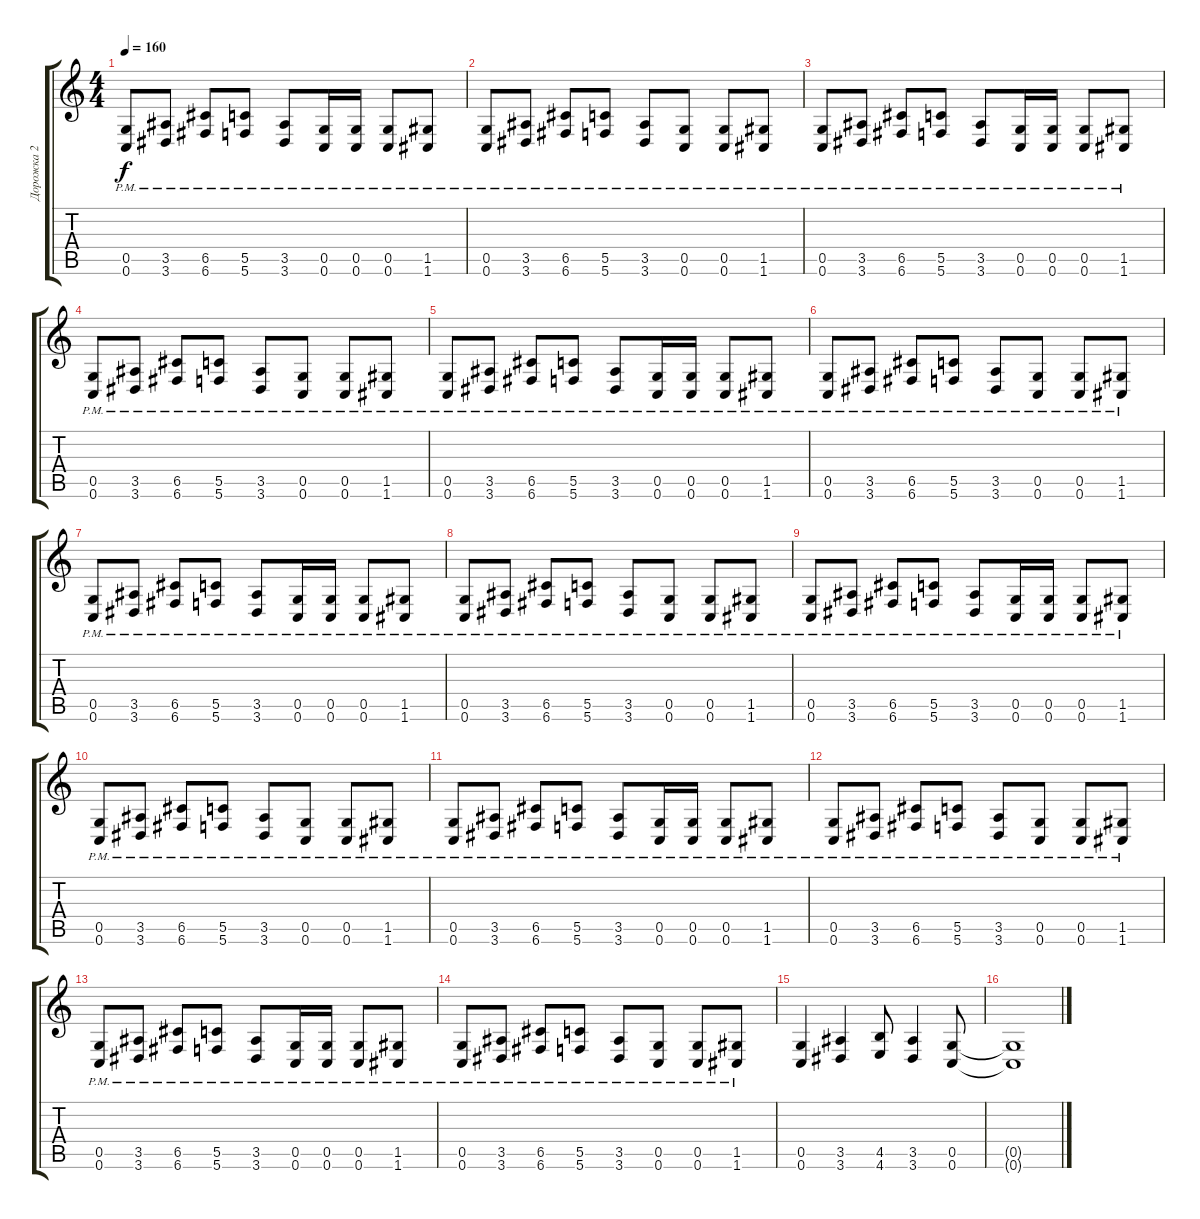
\track ("Дорожка 2" "Дорожка 2") {instrument distortionguitar}
\staff {score tabs}
\tuning (D4 A3 F3 C3 G2 C2) {hide}
\ts (4 4)
\tempo 160
\clef g2
\ks c
(0.5{pm} 0.6{pm}).8{dy f} (3.5{pm} 3.6{pm}).8 (6.5{pm} 6.6{pm}).8 (5.5{pm} 5.6{pm}).8 (3.5{pm} 3.6{pm}).8 (0.5{pm} 0.6{pm}).16 (0.5{pm} 0.6{pm}).16 (0.5{pm} 0.6{pm}).8 (1.5{pm} 1.6{pm}).8 |
(0.5{pm} 0.6{pm}).8 (3.5{pm} 3.6{pm}).8 (6.5{pm} 6.6{pm}).8 (5.5{pm} 5.6{pm}).8 (3.5{pm} 3.6{pm}).8 (0.5{pm} 0.6{pm}).8 (0.5{pm} 0.6{pm}).8 (1.5{pm} 1.6{pm}).8 |
(0.5{pm} 0.6{pm}).8 (3.5{pm} 3.6{pm}).8 (6.5{pm} 6.6{pm}).8 (5.5{pm} 5.6{pm}).8 (3.5{pm} 3.6{pm}).8 (0.5{pm} 0.6{pm}).16 (0.5{pm} 0.6{pm}).16 (0.5{pm} 0.6{pm}).8 (1.5{pm} 1.6{pm}).8 |
(0.5{pm} 0.6{pm}).8 (3.5{pm} 3.6{pm}).8 (6.5{pm} 6.6{pm}).8 (5.5{pm} 5.6{pm}).8 (3.5{pm} 3.6{pm}).8 (0.5{pm} 0.6{pm}).8 (0.5{pm} 0.6{pm}).8 (1.5{pm} 1.6{pm}).8 |
(0.5{pm} 0.6{pm}).8 (3.5{pm} 3.6{pm}).8 (6.5{pm} 6.6{pm}).8 (5.5{pm} 5.6{pm}).8 (3.5{pm} 3.6{pm}).8 (0.5{pm} 0.6{pm}).16 (0.5{pm} 0.6{pm}).16 (0.5{pm} 0.6{pm}).8 (1.5{pm} 1.6{pm}).8 |
(0.5{pm} 0.6{pm}).8 (3.5{pm} 3.6{pm}).8 (6.5{pm} 6.6{pm}).8 (5.5{pm} 5.6{pm}).8 (3.5{pm} 3.6{pm}).8 (0.5{pm} 0.6{pm}).8 (0.5{pm} 0.6{pm}).8 (1.5{pm} 1.6{pm}).8 |
(0.5{pm} 0.6{pm}).8 (3.5{pm} 3.6{pm}).8 (6.5{pm} 6.6{pm}).8 (5.5{pm} 5.6{pm}).8 (3.5{pm} 3.6{pm}).8 (0.5{pm} 0.6{pm}).16 (0.5{pm} 0.6{pm}).16 (0.5{pm} 0.6{pm}).8 (1.5{pm} 1.6{pm}).8 |
(0.5{pm} 0.6{pm}).8 (3.5{pm} 3.6{pm}).8 (6.5{pm} 6.6{pm}).8 (5.5{pm} 5.6{pm}).8 (3.5{pm} 3.6{pm}).8 (0.5{pm} 0.6{pm}).8 (0.5{pm} 0.6{pm}).8 (1.5{pm} 1.6{pm}).8 |
(0.5{pm} 0.6{pm}).8 (3.5{pm} 3.6{pm}).8 (6.5{pm} 6.6{pm}).8 (5.5{pm} 5.6{pm}).8 (3.5{pm} 3.6{pm}).8 (0.5{pm} 0.6{pm}).16 (0.5{pm} 0.6{pm}).16 (0.5{pm} 0.6{pm}).8 (1.5{pm} 1.6{pm}).8 |
(0.5{pm} 0.6{pm}).8 (3.5{pm} 3.6{pm}).8 (6.5{pm} 6.6{pm}).8 (5.5{pm} 5.6{pm}).8 (3.5{pm} 3.6{pm}).8 (0.5{pm} 0.6{pm}).8 (0.5{pm} 0.6{pm}).8 (1.5{pm} 1.6{pm}).8 |
(0.5{pm} 0.6{pm}).8 (3.5{pm} 3.6{pm}).8 (6.5{pm} 6.6{pm}).8 (5.5{pm} 5.6{pm}).8 (3.5{pm} 3.6{pm}).8 (0.5{pm} 0.6{pm}).16 (0.5{pm} 0.6{pm}).16 (0.5{pm} 0.6{pm}).8 (1.5{pm} 1.6{pm}).8 |
(0.5{pm} 0.6{pm}).8 (3.5{pm} 3.6{pm}).8 (6.5{pm} 6.6{pm}).8 (5.5{pm} 5.6{pm}).8 (3.5{pm} 3.6{pm}).8 (0.5{pm} 0.6{pm}).8 (0.5{pm} 0.6{pm}).8 (1.5{pm} 1.6{pm}).8 |
(0.5{pm} 0.6{pm}).8 (3.5{pm} 3.6{pm}).8 (6.5{pm} 6.6{pm}).8 (5.5{pm} 5.6{pm}).8 (3.5{pm} 3.6{pm}).8 (0.5{pm} 0.6{pm}).16 (0.5{pm} 0.6{pm}).16 (0.5{pm} 0.6{pm}).8 (1.5{pm} 1.6{pm}).8 |
(0.5{pm} 0.6{pm}).8 (3.5{pm} 3.6{pm}).8 (6.5{pm} 6.6{pm}).8 (5.5{pm} 5.6{pm}).8 (3.5{pm} 3.6{pm}).8 (0.5{pm} 0.6{pm}).8 (0.5{pm} 0.6{pm}).8 (1.5{pm} 1.6{pm}).8 |
(0.5 0.6).4 (3.5 3.6).4 (4.5 4.6).8 (3.5 3.6).4 (0.5 0.6).8 |
(0.5{t} 0.6{t}).1
